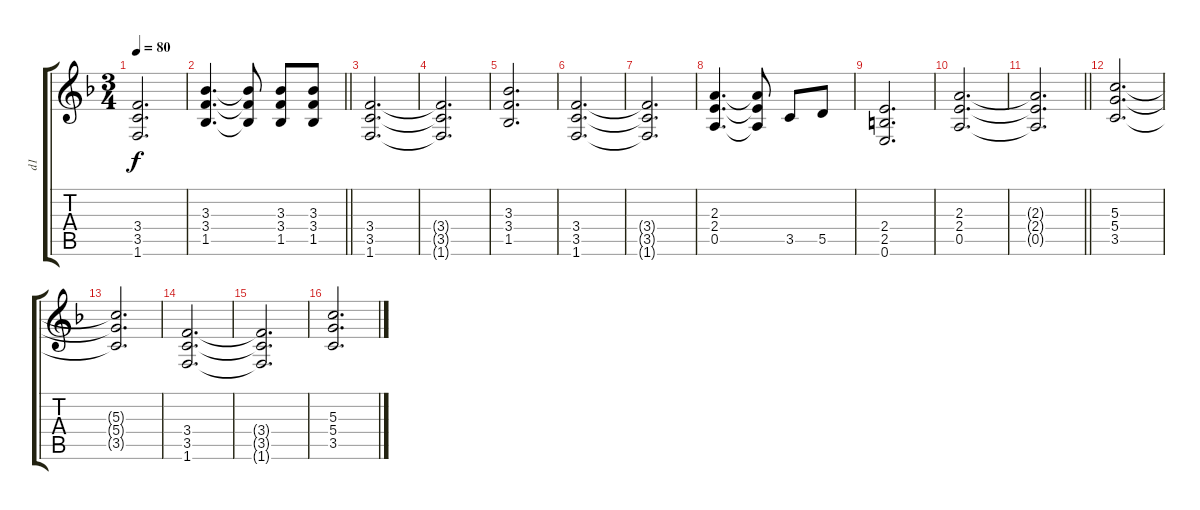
\track ("d1" "d1") {instrument distortionguitar}
\staff {score tabs}
\tuning (E4 B3 G3 D3 A2 E2) {hide}
\ts (3 4)
\tempo 80
\clef g2
\ks f
(3.4 3.5 1.6).2{d dy f} |
\barLineRight lightlight
(3.3 3.4 1.5).4{d} (3.3{t} 3.4{t} 1.5{t}).8 (3.3 3.4 1.5).8 (3.3 3.4 1.5).8 |
(3.4 3.5 1.6).2{d} |
(3.4{t} 3.5{t} 1.6{t}).2{d} |
(3.3 3.4 1.5).2{d} |
(3.4 3.5 1.6).2{d} |
(3.4{t} 3.5{t} 1.6{t}).2{d} |
(2.3 2.4 0.5).4{d} (2.3{t} 2.4{t} 0.5{t}).8 3.5.8 5.5.8 |
(2.4 2.5 0.6).2{d} |
(2.3 2.4 0.5).2{d} |
\barLineRight lightlight
(2.3{t} 2.4{t} 0.5{t}).2{d} |
(5.3 5.4 3.5).2{d} |
(5.3{t} 5.4{t} 3.5{t}).2{d} |
(3.4 3.5 1.6).2{d} |
(3.4{t} 3.5{t} 1.6{t}).2{d} |
(5.3 5.4 3.5).2{d}
